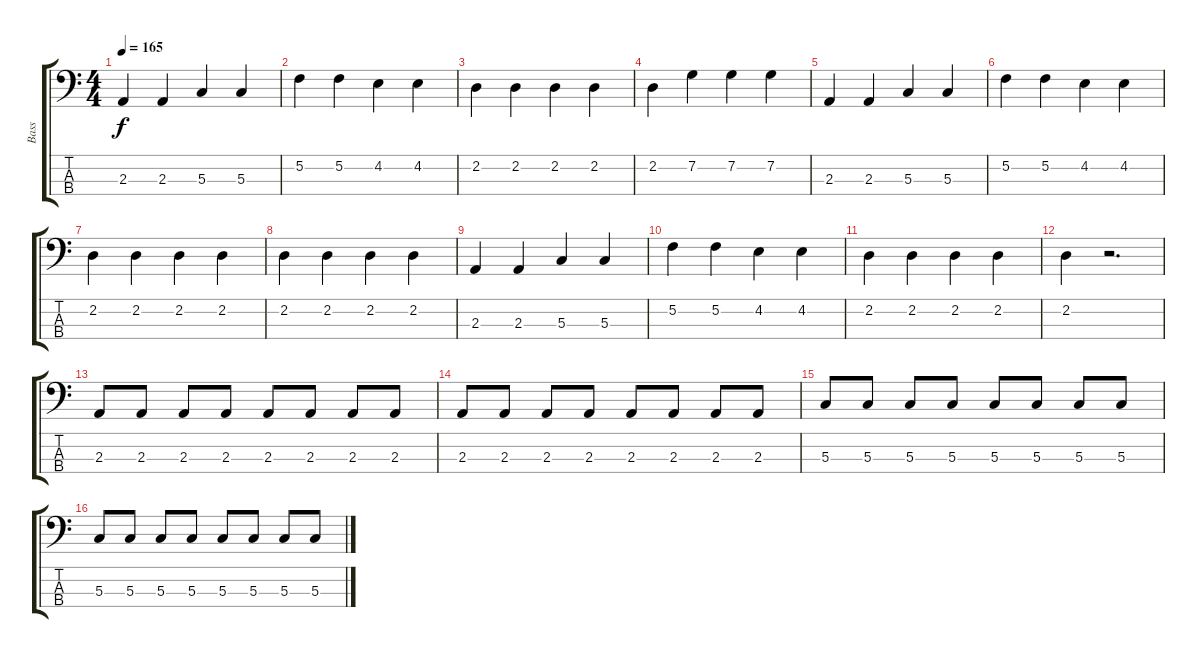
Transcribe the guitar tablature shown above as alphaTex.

\track ("Bass" "Bass") {instrument electricbassfinger}
\staff {score tabs}
\tuning (F2 C2 G1 C1) {hide}
\ts (4 4)
\tempo 165
\clef f4
\ks c
2.3.4{dy f} 2.3.4 5.3.4 5.3.4 |
5.2.4 5.2.4 4.2.4 4.2.4 |
2.2.4 2.2.4 2.2.4 2.2.4 |
2.2.4 7.2.4 7.2.4 7.2.4 |
2.3.4 2.3.4 5.3.4 5.3.4 |
5.2.4 5.2.4 4.2.4 4.2.4 |
2.2.4 2.2.4 2.2.4 2.2.4 |
2.2.4 2.2.4 2.2.4 2.2.4 |
2.3.4 2.3.4 5.3.4 5.3.4 |
5.2.4 5.2.4 4.2.4 4.2.4 |
2.2.4 2.2.4 2.2.4 2.2.4 |
2.2.4 r.2{d} |
2.3.8 2.3.8 2.3.8 2.3.8 2.3.8 2.3.8 2.3.8 2.3.8 |
2.3.8 2.3.8 2.3.8 2.3.8 2.3.8 2.3.8 2.3.8 2.3.8 |
5.3.8 5.3.8 5.3.8 5.3.8 5.3.8 5.3.8 5.3.8 5.3.8 |
5.3.8 5.3.8 5.3.8 5.3.8 5.3.8 5.3.8 5.3.8 5.3.8
